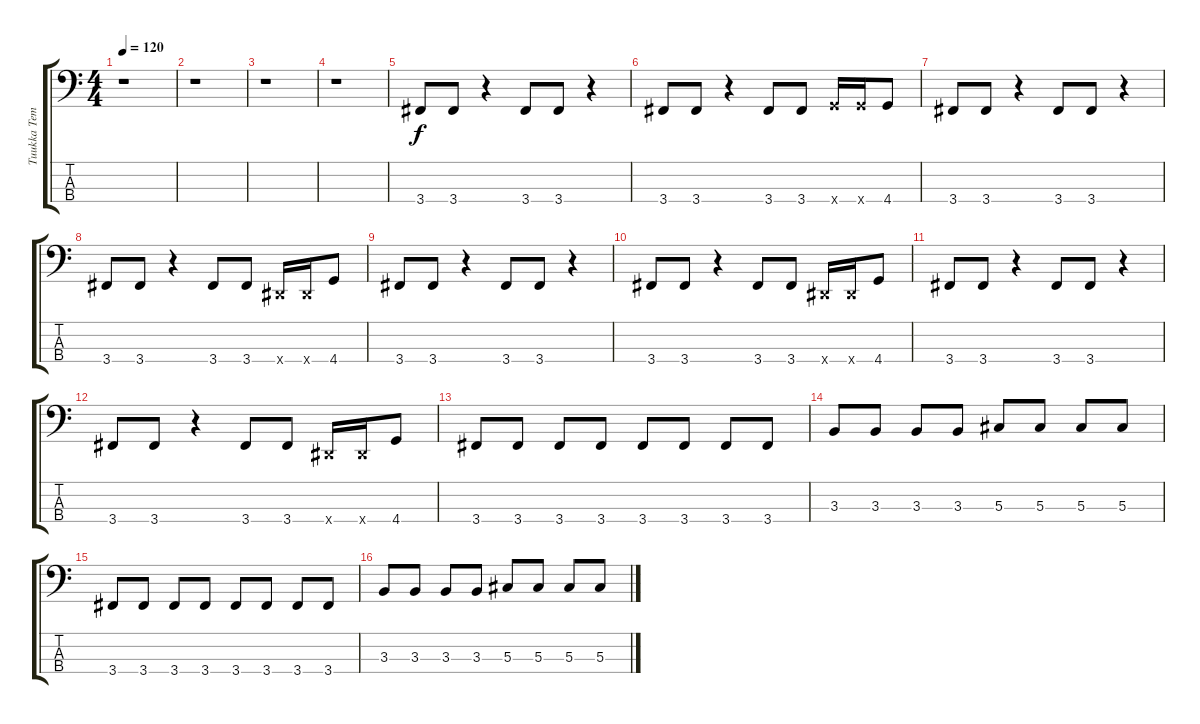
\track ("Tuukka Temonen" "Tuukka Tem") {instrument electricbasspick}
\staff {score tabs}
\tuning (Gb2 Db2 Ab1 Eb1) {hide}
\ts (4 4)
\tempo 120
\clef f4
\ks c
r.1{dy f instrument electricbasspick} |
r.1 |
r.1 |
r.1 |
3.4.8 3.4.8 r.4 3.4.8 3.4.8 r.4 |
3.4.8 3.4.8 r.4 3.4.8 3.4.8 4.4{x}.16 4.4{x}.16 4.4.8 |
3.4.8 3.4.8 r.4 3.4.8 3.4.8 r.4 |
3.4.8 3.4.8 r.4 3.4.8 3.4.8 0.4{x}.16 0.4{x}.16 4.4.8 |
3.4.8 3.4.8 r.4 3.4.8 3.4.8 r.4 |
3.4.8 3.4.8 r.4 3.4.8 3.4.8 0.4{x}.16 0.4{x}.16 4.4.8 |
3.4.8 3.4.8 r.4 3.4.8 3.4.8 r.4 |
3.4.8 3.4.8 r.4 3.4.8 3.4.8 0.4{x}.16 0.4{x}.16 4.4.8 |
3.4.8 3.4.8 3.4.8 3.4.8 3.4.8 3.4.8 3.4.8 3.4.8 |
3.3.8 3.3.8 3.3.8 3.3.8 5.3.8 5.3.8 5.3.8 5.3.8 |
3.4.8 3.4.8 3.4.8 3.4.8 3.4.8 3.4.8 3.4.8 3.4.8 |
3.3.8 3.3.8 3.3.8 3.3.8 5.3.8 5.3.8 5.3.8 5.3.8
